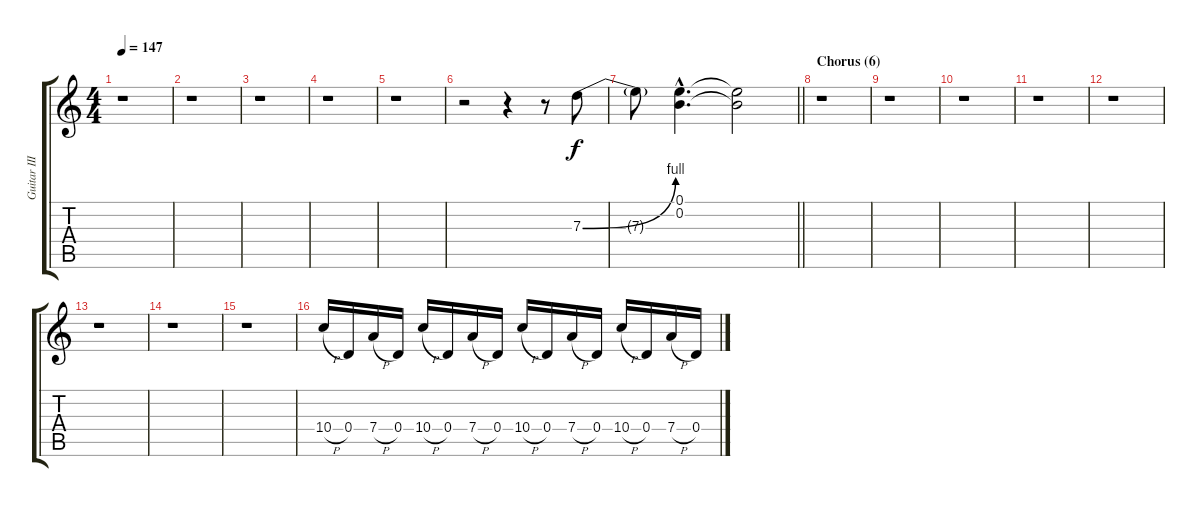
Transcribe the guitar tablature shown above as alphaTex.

\track ("Guitar III" "Guitar III") {instrument distortionguitar}
\staff {score tabs}
\tuning (E4 B3 G3 D3 A2 E2) {hide}
\ts (4 4)
\tempo 147
\clef g2
\ks aminor
r.1{dy f} |
r.1 |
r.1 |
r.1 |
r.1 |
r.2 r.4 r.8 7.3{be (bend 0 0 60 4)}.8 |
\barLineRight lightlight
7.3{t}.8 (0.1{hac} 0.2{hac}).4{d} (0.1{t} 0.2{t}).2 |
\section ("" "Chorus (6)")
r.1 |
r.1 |
r.1 |
r.1 |
r.1 |
r.1 |
r.1 |
r.1 |
10.4{h}.16 0.4.16 7.4{h}.16 0.4.16 10.4{h}.16 0.4.16 7.4{h}.16 0.4.16 10.4{h}.16 0.4.16 7.4{h}.16 0.4.16 10.4{h}.16 0.4.16 7.4{h}.16 0.4.16
